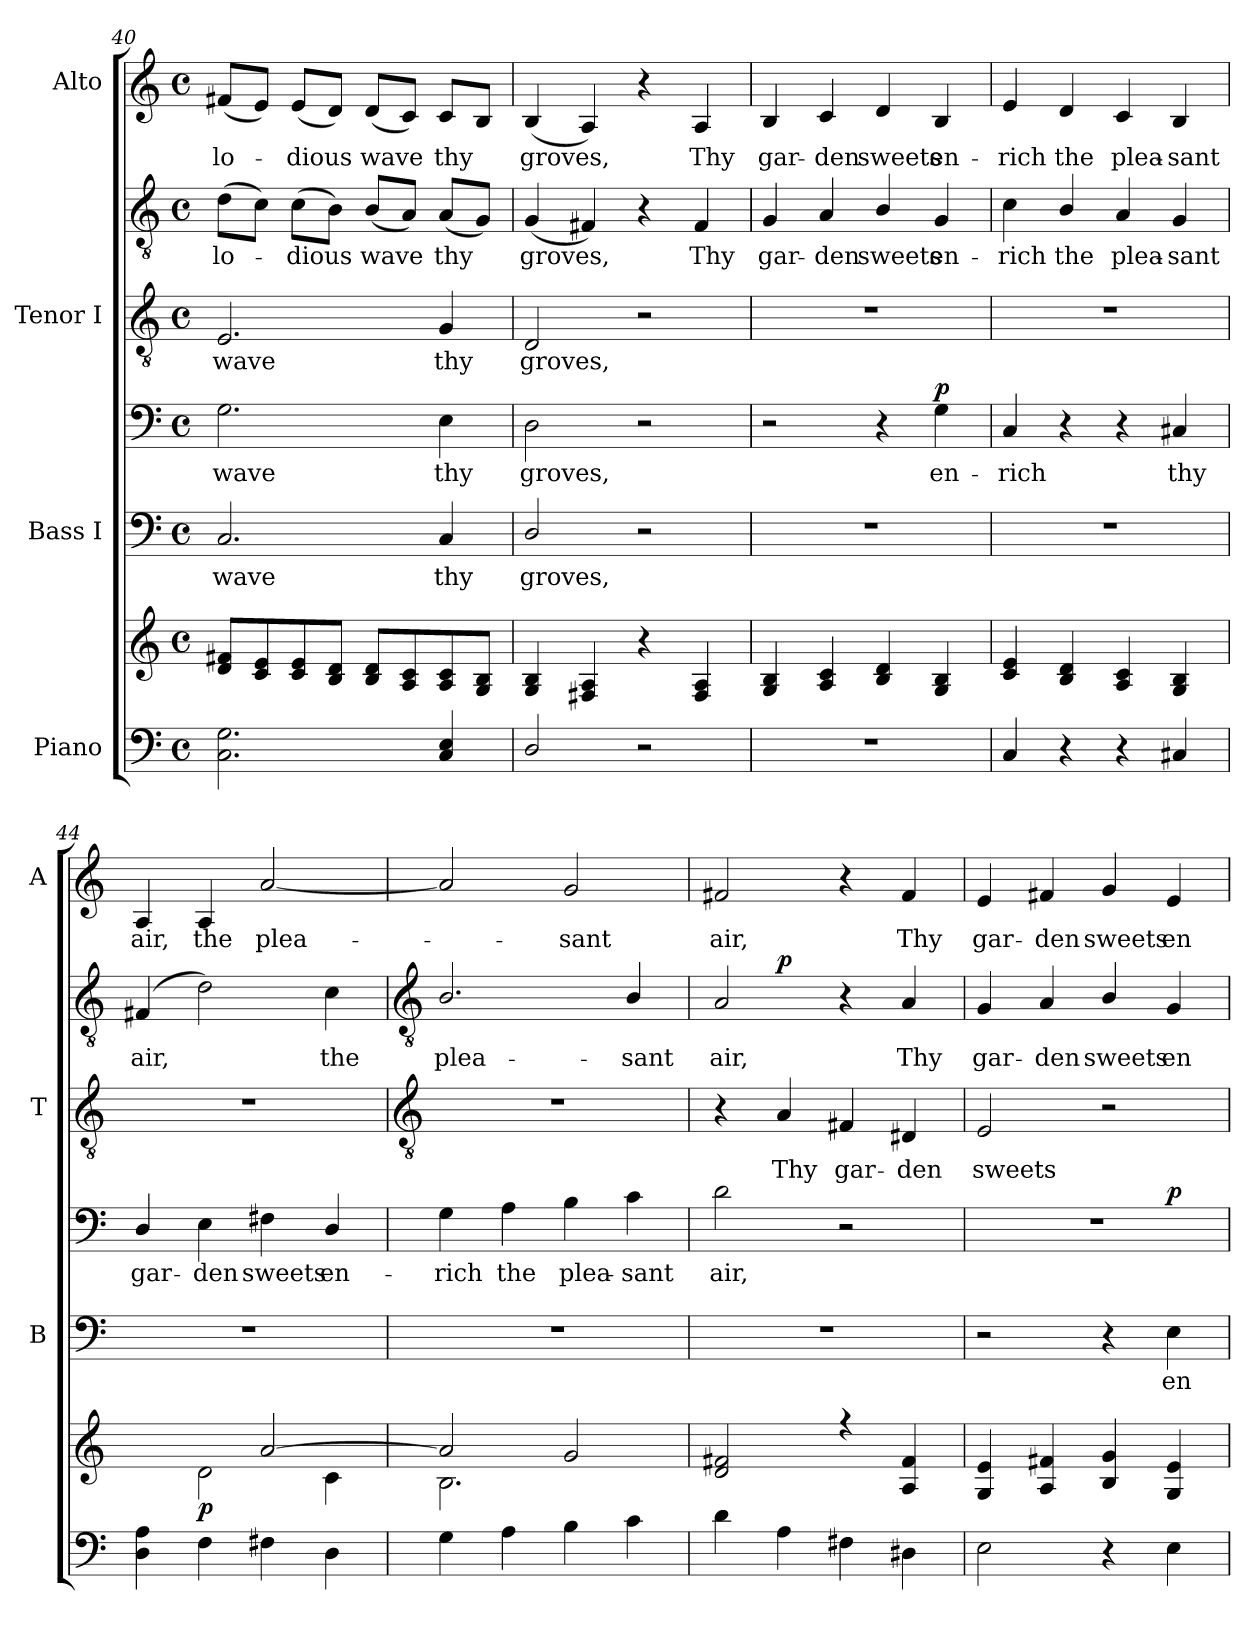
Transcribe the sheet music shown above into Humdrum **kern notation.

**kern	**kern	**dynam	**kern	**text	**kern	**text	**dynam	**kern	**text	**kern	**text	**dynam	**kern	**text
*part4	*part4	*part4	*part3	*part3	*part3	*part3	*part3	*part2	*part2	*part2	*part2	*part2	*part1	*part1
*staff7	*staff6	*staff6/7	*staff5	*staff5	*staff4	*staff4	*staff4/5	*staff3	*staff3	*staff2	*staff2	*staff2/3	*staff1	*staff1
*I"Piano	*	*	*I"Bass I	*	*	*	*	*I"Tenor I	*	*	*	*	*I"Alto	*
*	*	*	*I'B	*	*	*	*	*I'T	*	*	*	*	*I'A	*
!!LO:LB:g=z
*clefF4	*clefG2	*	*clefF4	*	*clefF4	*	*	*clefGv2	*	*clefGv2	*	*	*clefG2	*
*k[]	*k[]	*	*k[]	*	*k[]	*	*	*k[]	*	*k[]	*	*	*k[]	*
*C:	*C:	*	*C:	*	*C:	*	*	*C:	*	*C:	*	*	*C:	*
*M4/4	*M4/4	*	*M4/4	*	*M4/4	*	*	*M4/4	*	*M4/4	*	*	*M4/4	*
*met(c)	*met(c)	*	*met(c)	*	*met(c)	*	*	*met(c)	*	*met(c)	*	*	*met(c)	*
=40	=40	=40	=40	=40	=40	=40	=40	=40	=40	=40	=40	=40	=40	=40
*	*^	*	*	*	*	*	*	*	*	*	*	*	*	*
!	!	!	!	!	!LO:LY:b	!	!LO:LY:b	!	!	!LO:LY:b	!	!LO:LY:b	!	!	!LO:LY:b
2.C\ 2.G\	8d/ 8f#X/L	1ryy	.	2.C/	wave	2.G\	wave	.	2.E/	wave	(>8d\L	lo-	.	(<8f#X/L	-lo-
.	8c/ 8e/	.	.	.	.	.	.	.	.	.	8c\J)	.	.	8e/J)	.
!	!	!	!	!	!	!	!	!	!	!	!	!LO:LY:b	!	!	!LO:LY:b
.	8c/ 8e/	.	.	.	.	.	.	.	.	.	(>8c\L	dious	.	(<8e/L	dious
.	8B/ 8d/J	.	.	.	.	.	.	.	.	.	8B\J)	.	.	8d/J)	.
!	!	!	!	!	!	!	!	!	!	!	!	!LO:LY:b	!	!	!LO:LY:b
.	8B/ 8d/L	.	.	.	.	.	.	.	.	.	(<8B/L	wave	.	(<8d/L	wave
.	8A/ 8c/	.	.	.	.	.	.	.	.	.	8A/J)	.	.	8c/J)	.
!	!	!	!	!	!LO:LY:b	!	!LO:LY:b	!	!	!LO:LY:b	!	!LO:LY:b	!	!	!LO:LY:b
4C/ 4E/	8A/ 8c/	.	.	4C/	thy	4E\	thy	.	4G/	thy	(<8A/L	thy	.	8c/L	thy
.	8G/ 8B/J	.	.	.	.	.	.	.	.	.	8G/J)	.	.	8B/J	.
=41	=41	=41	=41	=41	=41	=41	=41	=41	=41	=41	=41	=41	=41	=41	=41
!	!	!	!	!	!LO:LY:b	!	!LO:LY:b	!	!	!LO:LY:b	!	!LO:LY:b	!	!	!LO:LY:b
2D/	4G/ 4B/	4ryy	.	2D/	groves,	2D\	groves,	.	2D/	groves,	(<4G/	groves,	.	(<4B/	groves,
.	4F#X/ 4A/	4ryy	.	.	.	.	.	.	.	.	4F#X/)	.	.	4A/)	.
2r	4r	4ryy	.	2r	.	2r	.	.	2r	.	4r	.	.	4r	.
!	!	!	!	!	!	!	!	!	!	!	!	!LO:LY:b	!	!	!LO:LY:b
.	4F#/ 4A/	4ryy	.	.	.	.	.	.	.	.	4F#/	Thy	.	4A/	Thy
=42	=42	=42	=42	=42	=42	=42	=42	=42	=42	=42	=42	=42	=42	=42	=42
!	!	!	!	!	!	!	!	!	!	!	!	!LO:LY:b	!	!	!LO:LY:b
1r	4G/ 4B/	4ryy	.	1r	.	2r	.	.	1r	.	4G/	gar-	.	4B/	gar-
!	!	!	!	!	!	!	!	!	!	!	!	!LO:LY:b	!	!	!LO:LY:b
.	4A/ 4c/	4ryy	.	.	.	.	.	.	.	.	4A/	-den	.	4c/	-den
!	!	!	!	!	!	!	!	!	!	!	!	!LO:LY:b	!	!	!LO:LY:b
.	4B/ 4d/	4ryy	.	.	.	4r	.	.	.	.	4B/	sweets	.	4d/	sweets
!	!	!	!	!	!	!	!LO:LY:b	!LO:DY:b	!	!	!	!LO:LY:b	!	!	!LO:LY:b
.	4G/ 4B/	4ryy	.	.	.	4G\	en-	p	.	.	4G/	en-	.	4B/	en-
=43	=43	=43	=43	=43	=43	=43	=43	=43	=43	=43	=43	=43	=43	=43	=43
!	!	!	!	!	!	!	!LO:LY:b	!	!	!	!	!LO:LY:b	!	!	!LO:LY:b
4C/	4c/ 4e/	4ryy	.	1r	.	4C/	-rich	.	1r	.	4c\	-rich	.	4e/	-rich
!	!	!	!	!	!	!	!	!	!	!	!	!LO:LY:b	!	!	!LO:LY:b
4r	4B/ 4d/	4ryy	.	.	.	4r	.	.	.	.	4B/	the	.	4d/	the
!	!	!	!	!	!	!	!	!	!	!	!	!LO:LY:b	!	!	!LO:LY:b
4r	4A/ 4c/	4ryy	.	.	.	4r	.	.	.	.	4A/	plea-	.	4c/	plea-
!	!	!	!	!	!	!	!LO:LY:b	!	!	!	!	!LO:LY:b	!	!	!LO:LY:b
4C#X/	4G/ 4B/	4ryy	.	.	.	4C#X/	thy	.	.	.	4G/	-sant	.	4B/	-sant
=44	=44	=44	=44	=44	=44	=44	=44	=44	=44	=44	=44	=44	=44	=44	=44
!	!	!	!	!	!	!	!LO:LY:b	!	!	!	!	!LO:LY:b	!	!	!LO:LY:b
4D\ 4A\	2ryy	4ryy	.	1r	.	4D/	gar-	.	1r	.	(4F#X/	air,	.	4A/	air,
!	!	!	!LO:DY:b	!	!	!	!LO:LY:b	!	!	!	!	!	!	!	!LO:LY:b
4F\	.	2d\	p	.	.	4E\	-den	.	.	.	2d\)	.	.	4A/	the
!	!	!	!	!	!	!	!LO:LY:b	!	!	!	!	!	!	!	!LO:LY:b
4F#X\	[2a/	.	.	.	.	4F#X\	sweets	.	.	.	.	.	.	[2a/	plea-
!	!	!	!	!	!	!	!LO:LY:b	!	!	!	!	!LO:LY:b	!	!	!
4D\	.	4c\	.	.	.	4D/	en-	.	.	.	4c\	the	.	.	.
!!LO:LB:g=z
=45	=45	=45	=45	=45	=45	=45	=45	=45	=45	=45	=45	=45	=45	=45	=45
*	*	*	*	*	*	*	*	*	*clefGv2	*	*clefGv2	*	*	*	*
!	!	!	!	!	!	!	!LO:LY:b	!	!	!	!	!LO:LY:b	!	!	!
4G\	2a/]	2.B\	.	1r	.	4G\	-rich	.	1r	.	2.B/	plea-	.	2a/]	.
!	!	!	!	!	!	!	!LO:LY:b	!	!	!	!	!	!	!	!
4A\	.	.	.	.	.	4A\	the	.	.	.	.	.	.	.	.
!	!	!	!	!	!	!	!LO:LY:b	!	!	!	!	!	!	!	!LO:LY:b
4B	2g/	.	.	.	.	4B\	plea-	.	.	.	.	.	.	2g/	sant
!	!	!	!	!	!	!	!LO:LY:b	!	!	!	!	!LO:LY:b	!	!	!
4c	.	4ryy	.	.	.	4c\	-sant	.	.	.	4B/	-sant	.	.	.
=46	=46	=46	=46	=46	=46	=46	=46	=46	=46	=46	=46	=46	=46	=46	=46
!	!	!	!	!	!	!	!LO:LY:b	!	!	!	!	!LO:LY:b	!	!	!LO:LY:b
4d\	2d/ 2f#X/	1ryy	.	1r	.	2d\	air,	.	4r	.	2A/	air,	.	2f#X/	air,
!	!	!	!	!	!	!	!	!	!	!LO:LY:b	!	!	!LO:DY:b=2	!	!
4A\	.	.	.	.	.	.	.	.	4A/	Thy	.	.	p	.	.
!	!	!	!	!	!	!	!	!	!	!LO:LY:b	!	!	!	!	!
4F#X\	4r	.	.	.	.	2r	.	.	4F#X/	gar-	4r	.	.	4r	.
!	!	!	!	!	!	!	!	!	!	!LO:LY:b	!	!LO:LY:b	!	!	!LO:LY:b
4D#X\	4A/ 4f#/	.	.	.	.	.	.	.	4D#X/	-den	4A/	Thy	.	4f#/	Thy
=47	=47	=47	=47	=47	=47	=47	=47	=47	=47	=47	=47	=47	=47	=47	=47
!	!	!	!	!	!	!	!	!	!	!LO:LY:b	!	!LO:LY:b	!	!	!LO:LY:b
2E\	4G/ 4e/	1ryy	.	2r	.	1r	.	.	2E/	-sweets	4G/	gar-	.	4e/	gar-
!	!	!	!	!	!	!	!	!	!	!	!	!LO:LY:b	!	!	!LO:LY:b
.	4A/ 4f#X/	.	.	.	.	.	.	.	.	.	4A/	-den	.	4f#X/	-den
!	!	!	!	!	!	!	!	!	!	!	!	!LO:LY:b	!	!	!LO:LY:b
4r	4B/ 4g/	.	.	4r	.	.	.	.	2r	.	4B/	sweets	.	4g/	sweets
!	!	!	!	!	!LO:LY:b	!	!	!LO:DY:b=2	!	!	!	!LO:LY:b	!	!	!LO:LY:b
4E\	4G/ 4e/	.	.	4E\	en-	.	.	p	.	.	4G/	en-	.	4e/	en-
*	*v	*v	*	*	*	*	*	*	*	*	*	*	*	*	*
=	=	=	=	=	=	=	=	=	=	=	=	=	=	=
*-	*-	*-	*-	*-	*-	*-	*-	*-	*-	*-	*-	*-	*-	*-
